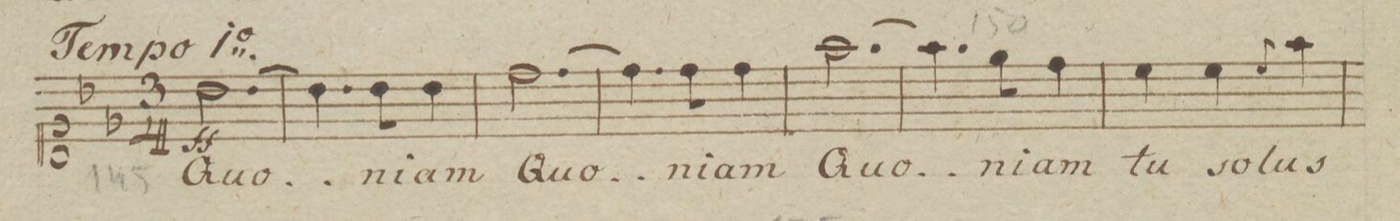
**kern	**text	**dynam
*I"Canto.	*	*
*clefC1	*	*
*k[-b-e]	*	*
*met(c)	*	*
*M3/4	*	*
[2.b-\	Quo-	ff
=146	=146	=146
4.b-\]	.	.
8b-\	-ni-	.
4b-\	-am	.
=147	=147	=147
[2.dd\	Quo-	.
=148	=148	=148
4.dd\]	.	.
8dd\	-ni-	.
4dd\	-am	.
=149	=149	=149
[2.ff\	Quo-	.
=150	=150	=150
4.ff\]	.	.
8ee-\	-ni-	.
4dd\	-am	.
=151	=151	=151
4cc\	tu	.
4cc\	.	.
.	so-	.
8qqcc/	.	.
4ff\	-lus-	.
=152	=152	=152
*-	*-	*-
